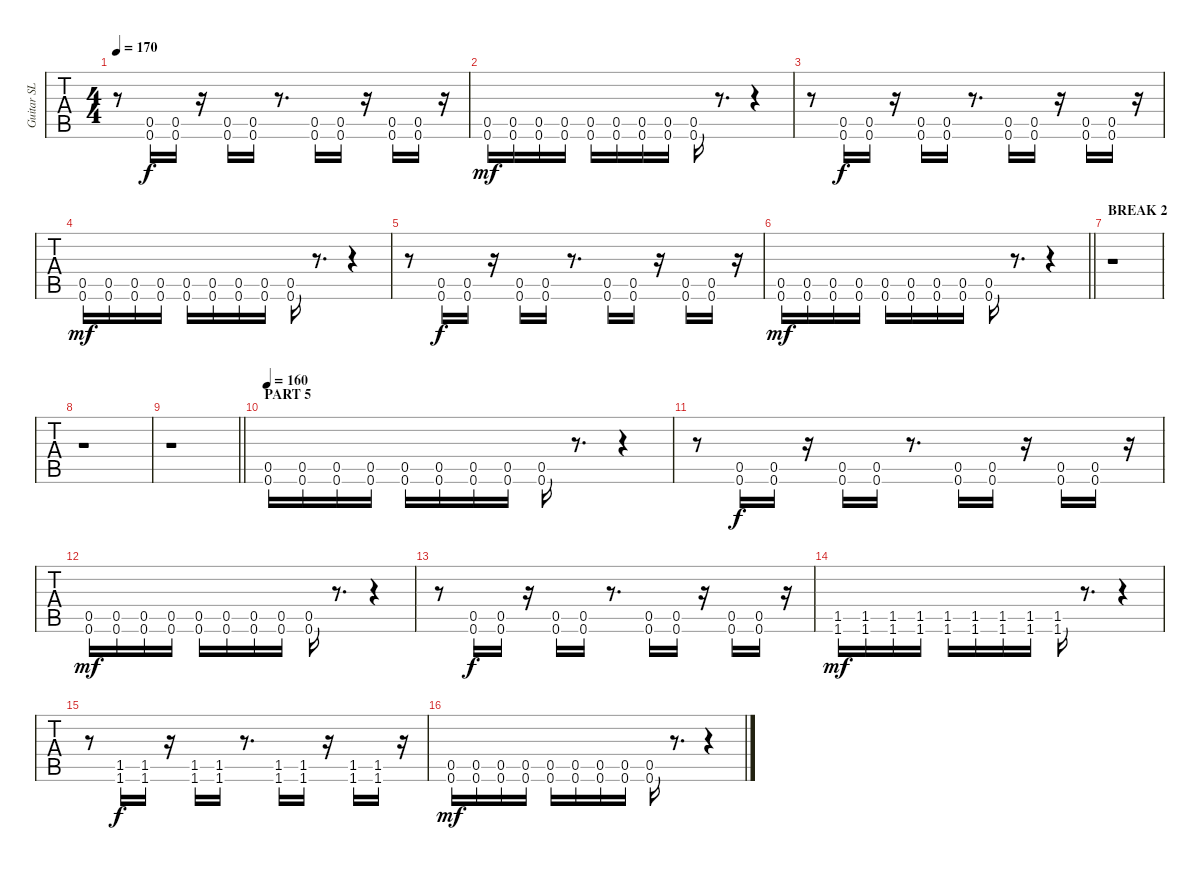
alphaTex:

\track ("Guitar SL" "Guitar SL") {instrument distortionguitar}
\staff {tabs}
\tuning (D4 A3 F3 C3 G2 C2) {hide}
\ts (4 4)
\tempo 170
\clef g2
\ks c
r.8{dy mf} (0.5 0.6).16{dy f} (0.5 0.6).16 r.16 (0.5 0.6).16 (0.5 0.6).16 r.8{d} (0.5 0.6).16 (0.5 0.6).16 r.16 (0.5 0.6).16 (0.5 0.6).16 r.16 |
(0.5 0.6).16{dy mf} (0.5 0.6).16 (0.5 0.6).16 (0.5 0.6).16 (0.5 0.6).16 (0.5 0.6).16 (0.5 0.6).16 (0.5 0.6).16 (0.5 0.6).16 r.8{d} r.4 |
r.8 (0.5 0.6).16{dy f} (0.5 0.6).16 r.16 (0.5 0.6).16 (0.5 0.6).16 r.8{d} (0.5 0.6).16 (0.5 0.6).16 r.16 (0.5 0.6).16 (0.5 0.6).16 r.16 |
(0.5 0.6).16{dy mf} (0.5 0.6).16 (0.5 0.6).16 (0.5 0.6).16 (0.5 0.6).16 (0.5 0.6).16 (0.5 0.6).16 (0.5 0.6).16 (0.5 0.6).16 r.8{d} r.4 |
r.8 (0.5 0.6).16{dy f} (0.5 0.6).16 r.16 (0.5 0.6).16 (0.5 0.6).16 r.8{d} (0.5 0.6).16 (0.5 0.6).16 r.16 (0.5 0.6).16 (0.5 0.6).16 r.16 |
\barLineRight lightlight
(0.5 0.6).16{dy mf} (0.5 0.6).16 (0.5 0.6).16 (0.5 0.6).16 (0.5 0.6).16 (0.5 0.6).16 (0.5 0.6).16 (0.5 0.6).16 (0.5 0.6).16 r.8{d} r.4 |
\section ("" "BREAK 2")
r.1 |
r.1 |
\barLineRight lightlight
r.1 |
\section ("" "PART 5")
\tempo 160
(0.5 0.6).16 (0.5 0.6).16 (0.5 0.6).16 (0.5 0.6).16 (0.5 0.6).16 (0.5 0.6).16 (0.5 0.6).16 (0.5 0.6).16 (0.5 0.6).16 r.8{d} r.4 |
r.8 (0.5 0.6).16{dy f} (0.5 0.6).16 r.16 (0.5 0.6).16 (0.5 0.6).16 r.8{d} (0.5 0.6).16 (0.5 0.6).16 r.16 (0.5 0.6).16 (0.5 0.6).16 r.16 |
(0.5 0.6).16{dy mf} (0.5 0.6).16 (0.5 0.6).16 (0.5 0.6).16 (0.5 0.6).16 (0.5 0.6).16 (0.5 0.6).16 (0.5 0.6).16 (0.5 0.6).16 r.8{d} r.4 |
r.8 (0.5 0.6).16{dy f} (0.5 0.6).16 r.16 (0.5 0.6).16 (0.5 0.6).16 r.8{d} (0.5 0.6).16 (0.5 0.6).16 r.16 (0.5 0.6).16 (0.5 0.6).16 r.16 |
(1.5 1.6).16{dy mf} (1.5 1.6).16 (1.5 1.6).16 (1.5 1.6).16 (1.5 1.6).16 (1.5 1.6).16 (1.5 1.6).16 (1.5 1.6).16 (1.5 1.6).16 r.8{d} r.4 |
r.8 (1.5 1.6).16{dy f} (1.5 1.6).16 r.16 (1.5 1.6).16 (1.5 1.6).16 r.8{d} (1.5 1.6).16 (1.5 1.6).16 r.16 (1.5 1.6).16 (1.5 1.6).16 r.16 |
(0.5 0.6).16{dy mf} (0.5 0.6).16 (0.5 0.6).16 (0.5 0.6).16 (0.5 0.6).16 (0.5 0.6).16 (0.5 0.6).16 (0.5 0.6).16 (0.5 0.6).16 r.8{d} r.4
